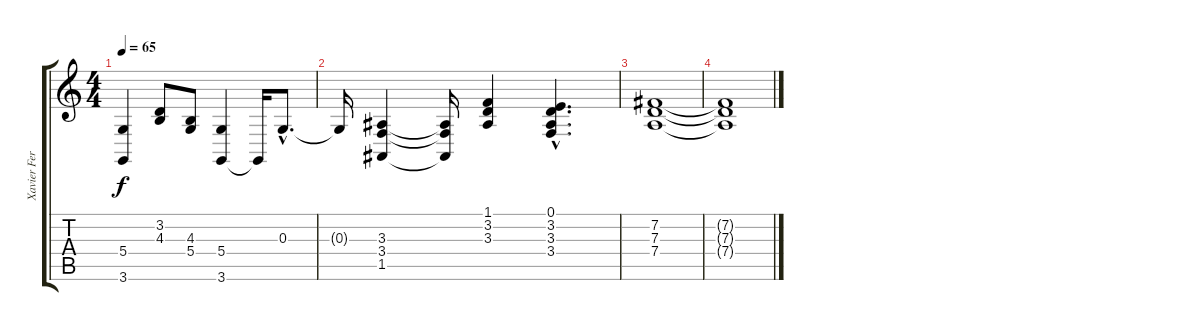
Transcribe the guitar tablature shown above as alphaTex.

\track ("Xavier Ferreiro" "Xavier Fer") {instrument synthstrings2}
\staff {score tabs}
\tuning (E4 B3 G3 D3 A2 E2) {hide}
\ts (4 4)
\tempo 65
\clef g2
\ks c
(5.4 3.6).4{dy f} (3.2 4.3).8 (4.3 5.4).8 (5.4 3.6).4 3.6{t}.16 0.3{hac}.8{d} |
0.3{t}.16 (3.3 3.4 1.5).4 (3.3{t} 3.4{t} 1.5{t}).16 (1.1 3.2 3.3).4 (0.1{hac} 3.2{hac} 3.3{hac} 3.4{hac}).4{d} |
(7.2 7.3 7.4).1{volume 0} |
(7.2{t} 7.3{t} 7.4{t}).1
